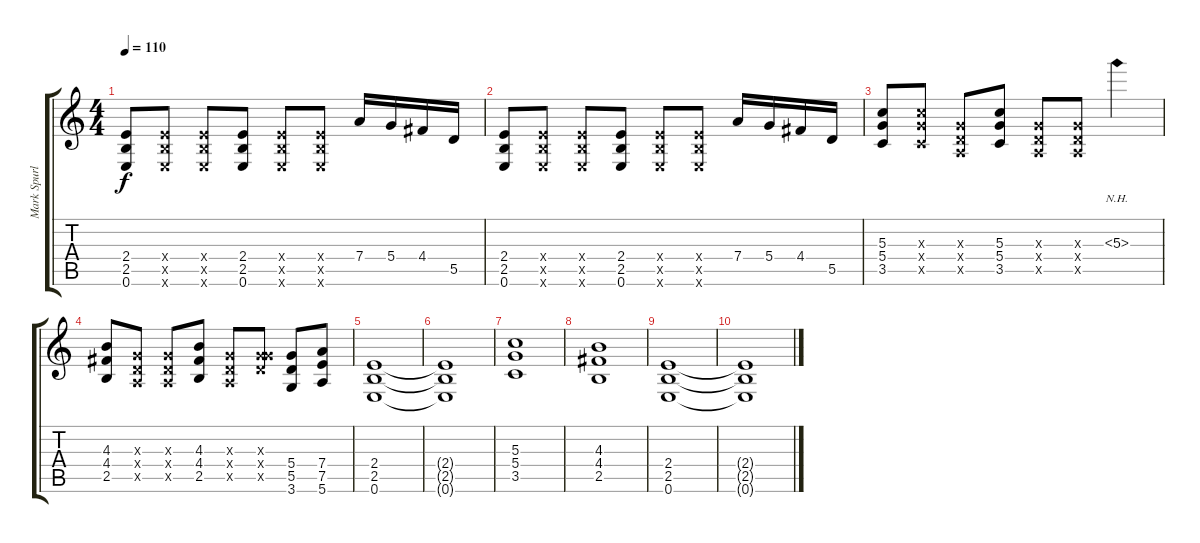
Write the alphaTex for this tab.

\track ("Mark Spurlock" "Mark Spurl") {instrument overdrivenguitar}
\staff {score tabs}
\tuning (E4 B3 G3 D3 A2 E2) {hide}
\ts (4 4)
\tempo 110
\clef g2
\ks c
(2.4 2.5 0.6).8{dy f} (2.4{x} 2.5{x} 0.6{x}).8 (2.4{x} 2.5{x} 0.6{x}).8 (2.4 2.5 0.6).8 (2.4{x} 2.5{x} 0.6{x}).8 (2.4{x} 2.5{x} 0.6{x}).8 7.4.16 5.4.16 4.4.16 5.5.16 |
(2.4 2.5 0.6).8 (2.4{x} 2.5{x} 0.6{x}).8 (2.4{x} 2.5{x} 0.6{x}).8 (2.4 2.5 0.6).8 (2.4{x} 2.5{x} 0.6{x}).8 (2.4{x} 2.5{x} 0.6{x}).8 7.4.16 5.4.16 4.4.16 5.5.16 |
(5.3 5.4 3.5).8 (5.3{x} 5.4{x} 3.5{x}).8 (0.3{x} 0.4{x} 0.5{x}).8 (5.3 5.4 3.5).8 (0.3{x} 0.4{x} 0.5{x}).8 (0.3{x} 0.4{x} 0.5{x}).8 5.3{nh}.4 |
(4.3 4.4 2.5).8 (0.3{x} 0.4{x} 0.5{x}).8 (0.3{x} 0.4{x} 0.5{x}).8 (4.3 4.4 2.5).8 (0.3{x} 0.4{x} 0.5{x}).8 (0.3{x} 5.4{x} 5.5{x}).8 (5.4 5.5 3.6).8 (7.4 7.5 5.6).8 |
(2.4 2.5 0.6).1 |
(2.4{t} 2.5{t} 0.6{t}).1 |
(5.3 5.4 3.5).1 |
(4.3 4.4 2.5).1 |
(2.4 2.5 0.6).1 |
(2.4{t} 2.5{t} 0.6{t}).1
